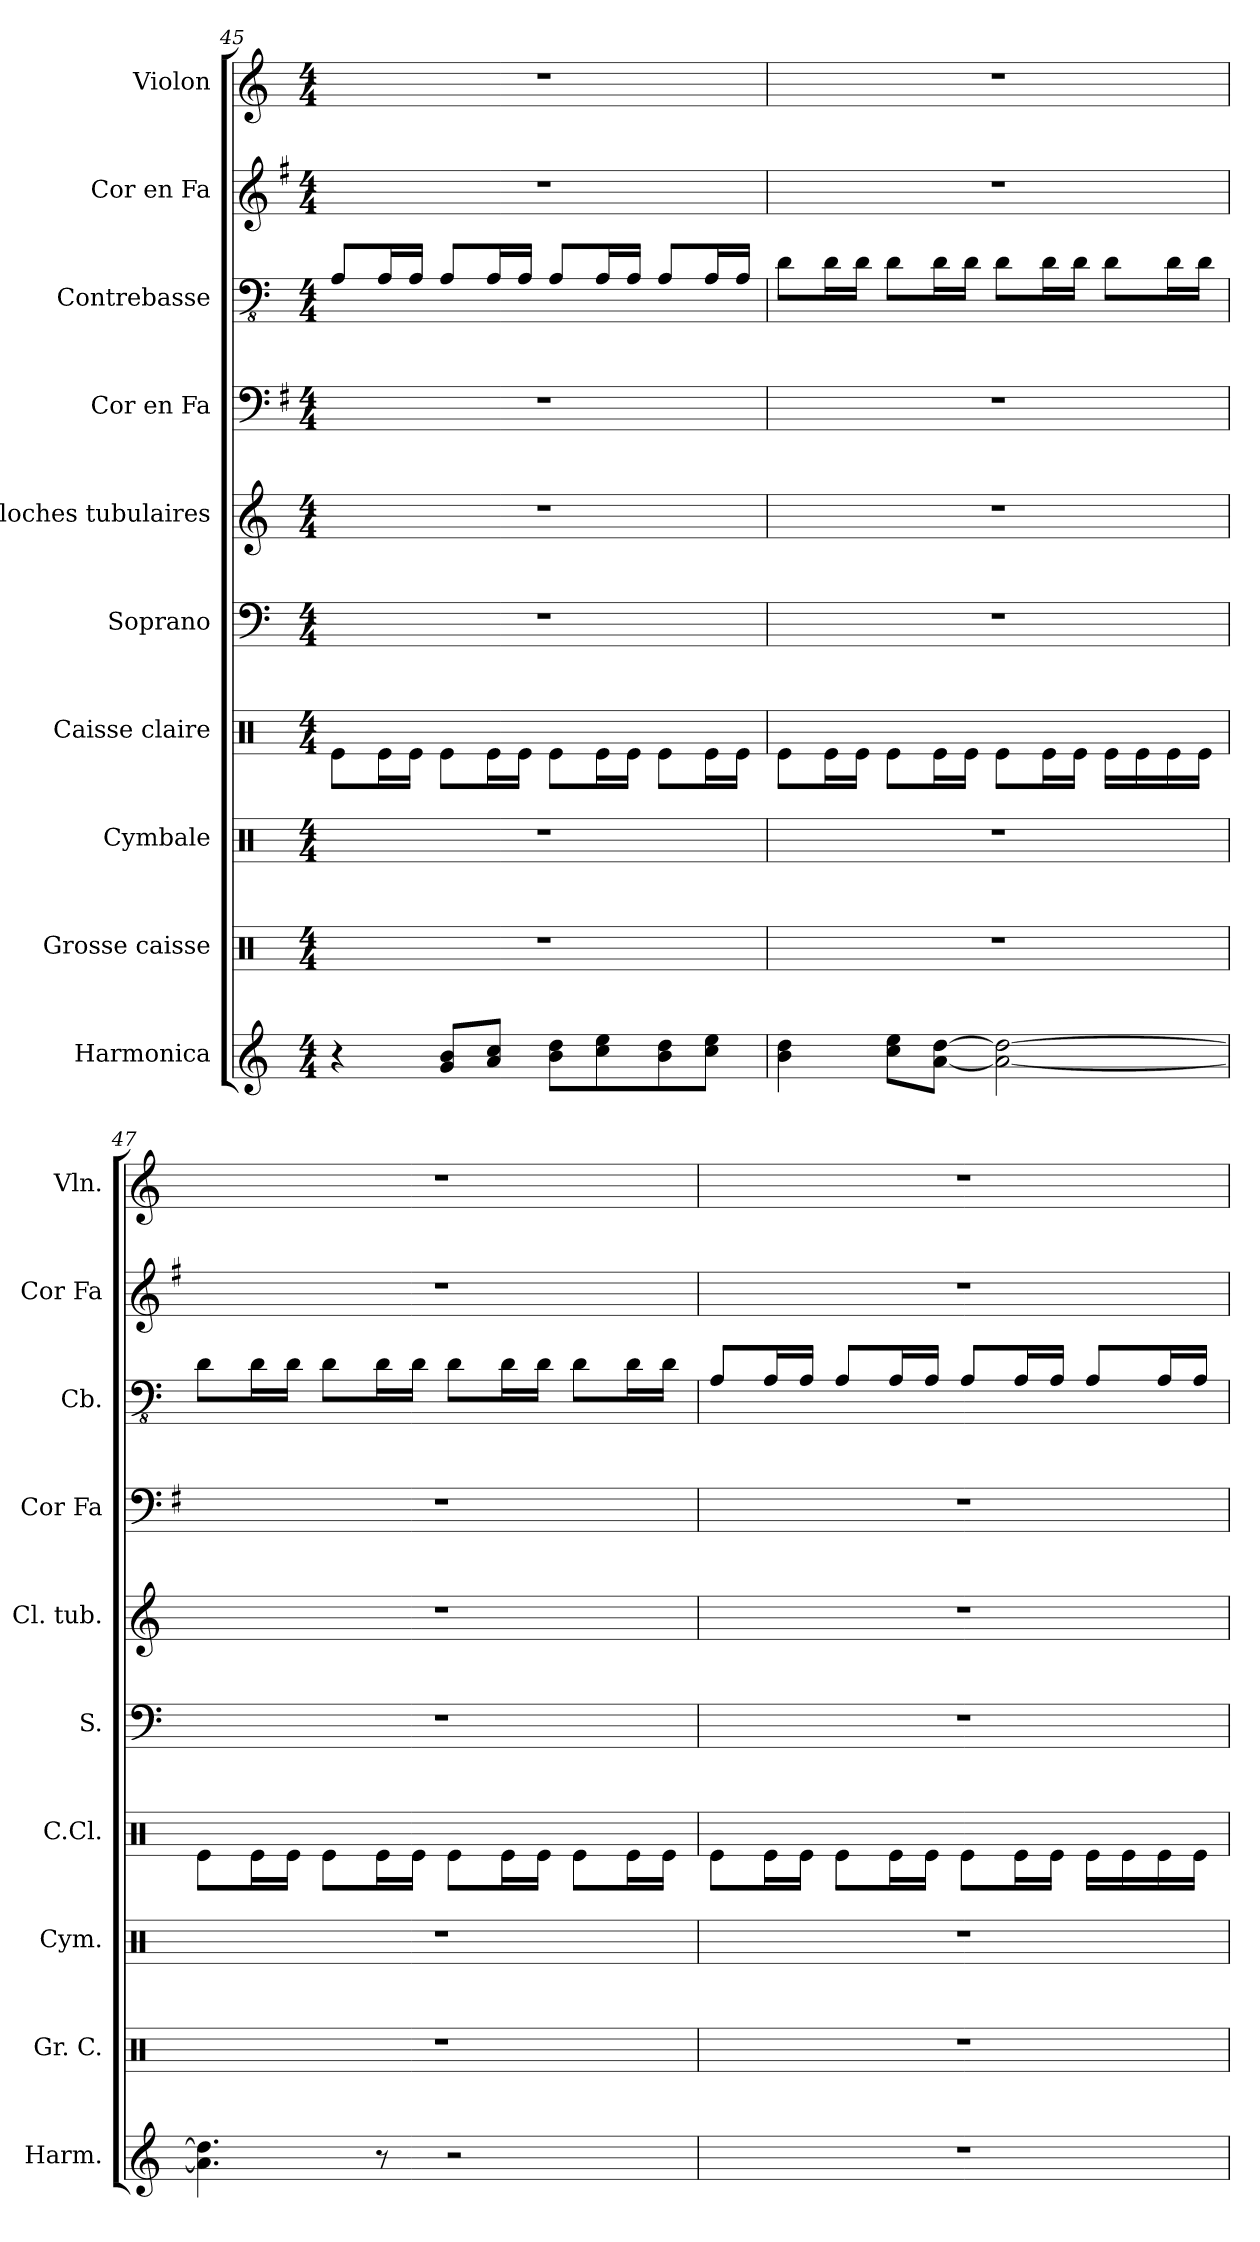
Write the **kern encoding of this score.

**kern	**kern	**kern	**kern	**kern	**kern	**kern	**kern	**kern	**kern
*part10	*part9	*part8	*part7	*part6	*part5	*part4	*part3	*part2	*part1
*staff10	*staff9	*staff8	*staff7	*staff6	*staff5	*staff4	*staff3	*staff2	*staff1
*I"Harmonica	*I"Grosse caisse	*I"Cymbale	*I"Caisse claire	*I"Soprano	*I"Cloches tubulaires	*I"Cor en Fa	*I"Contrebasse	*I"Cor en Fa	*I"Violon
*I'Harm.	*I'Gr. C.	*I'Cym.	*I'C.Cl.	*I'S.	*I'Cl. tub.	*I'Cor Fa	*I'Cb.	*I'Cor Fa	*I'Vln.
*clefG2	*clefX	*clefX	*clefX	*clefF4	*clefG2	*clefF4	*clefFv4	*clefG2	*clefG2
*	*	*	*	*	*	*ITrd4c7	*ITrd7c12	*ITrd4c7	*
*k[]	*k[]	*k[]	*k[]	*k[]	*k[]	*k[]	*k[]	*k[]	*k[]
*M4/4	*M4/4	*M4/4	*M4/4	*M4/4	*M4/4	*M4/4	*M4/4	*M4/4	*M4/4
=45	=45	=45	=45	=45	=45	=45	=45	=45	=45
4r	1r	1r	8Re\L	1r	1r	1r	8AAA/L	1r	1r
.	.	.	16Re\L	.	.	.	16AAA/L	.	.
.	.	.	16Re\JJ	.	.	.	16AAA/JJ	.	.
8g/ 8b/L	.	.	8Re\L	.	.	.	8AAA/L	.	.
8a/ 8cc/J	.	.	16Re\L	.	.	.	16AAA/L	.	.
.	.	.	16Re\JJ	.	.	.	16AAA/JJ	.	.
8b\ 8dd\L	.	.	8Re\L	.	.	.	8AAA/L	.	.
8cc\ 8ee\	.	.	16Re\L	.	.	.	16AAA/L	.	.
.	.	.	16Re\JJ	.	.	.	16AAA/JJ	.	.
8b\ 8dd\	.	.	8Re\L	.	.	.	8AAA/L	.	.
8cc\ 8ee\J	.	.	16Re\L	.	.	.	16AAA/L	.	.
.	.	.	16Re\JJ	.	.	.	16AAA/JJ	.	.
=46	=46	=46	=46	=46	=46	=46	=46	=46	=46
4b\ 4dd\	1r	1r	8Re\L	1r	1r	1r	8DD\L	1r	1r
.	.	.	16Re\L	.	.	.	16DD\L	.	.
.	.	.	16Re\JJ	.	.	.	16DD\JJ	.	.
8cc\ 8ee\L	.	.	8Re\L	.	.	.	8DD\L	.	.
[8a\ [8dd\J	.	.	16Re\L	.	.	.	16DD\L	.	.
.	.	.	16Re\JJ	.	.	.	16DD\JJ	.	.
2a\_ 2dd\_	.	.	8Re\L	.	.	.	8DD\L	.	.
.	.	.	16Re\L	.	.	.	16DD\L	.	.
.	.	.	16Re\JJ	.	.	.	16DD\JJ	.	.
.	.	.	16Re\LL	.	.	.	8DD\L	.	.
.	.	.	16Re\	.	.	.	.	.	.
.	.	.	16Re\	.	.	.	16DD\L	.	.
.	.	.	16Re\JJ	.	.	.	16DD\JJ	.	.
!!LO:PB:g=z
=47	=47	=47	=47	=47	=47	=47	=47	=47	=47
4.a\] 4.dd\]	1r	1r	8Re\L	1r	1r	1r	8DD\L	1r	1r
.	.	.	16Re\L	.	.	.	16DD\L	.	.
.	.	.	16Re\JJ	.	.	.	16DD\JJ	.	.
.	.	.	8Re\L	.	.	.	8DD\L	.	.
8r	.	.	16Re\L	.	.	.	16DD\L	.	.
.	.	.	16Re\JJ	.	.	.	16DD\JJ	.	.
2r	.	.	8Re\L	.	.	.	8DD\L	.	.
.	.	.	16Re\L	.	.	.	16DD\L	.	.
.	.	.	16Re\JJ	.	.	.	16DD\JJ	.	.
.	.	.	8Re\L	.	.	.	8DD\L	.	.
.	.	.	16Re\L	.	.	.	16DD\L	.	.
.	.	.	16Re\JJ	.	.	.	16DD\JJ	.	.
=48	=48	=48	=48	=48	=48	=48	=48	=48	=48
1r	1r	1r	8Re\L	1r	1r	1r	8AAA/L	1r	1r
.	.	.	16Re\L	.	.	.	16AAA/L	.	.
.	.	.	16Re\JJ	.	.	.	16AAA/JJ	.	.
.	.	.	8Re\L	.	.	.	8AAA/L	.	.
.	.	.	16Re\L	.	.	.	16AAA/L	.	.
.	.	.	16Re\JJ	.	.	.	16AAA/JJ	.	.
.	.	.	8Re\L	.	.	.	8AAA/L	.	.
.	.	.	16Re\L	.	.	.	16AAA/L	.	.
.	.	.	16Re\JJ	.	.	.	16AAA/JJ	.	.
.	.	.	16Re\LL	.	.	.	8AAA/L	.	.
.	.	.	16Re\	.	.	.	.	.	.
.	.	.	16Re\	.	.	.	16AAA/L	.	.
.	.	.	16Re\JJ	.	.	.	16AAA/JJ	.	.
=	=	=	=	=	=	=	=	=	=
*-	*-	*-	*-	*-	*-	*-	*-	*-	*-
